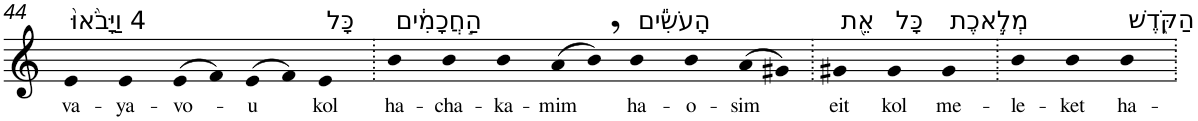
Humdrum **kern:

**kern	**text
*part1	*part1
*staff1	*staff1
*I"Piano	*
*I'Pno	*
!!LO:PB:g=z
*clefG2	*
*k[]	*
=44	=44
!LO:TX:a:t=4 וַיָּבֹ֙אוּ֙	!
!	!LO:LY:b
4e	va-
!	!LO:LY:b
4e	-ya-
!	!LO:LY:b
(>8e	-vo-
8f)	.
!	!LO:LY:b
(>8e	-u
8f)	.
!LO:TX:a:t=כָּל	!
!	!LO:LY:b
4e	kol
=45.	=45.
!LO:TX:a:t=הַ֣חֲכָמִ֔ים	!
!	!LO:LY:b
4b	ha-
!	!LO:LY:b
4b	-cha-
!	!LO:LY:b
4b	-ka-
!	!LO:LY:b
(>8a	-mim
8b,)	.
!LO:TX:a:t=הָעֹשִׂ֕ים	!
!	!LO:LY:b
4b	ha-
!	!LO:LY:b
4b	-o-
!	!LO:LY:b
(>8a	-sim
8g#X)	.
=46.	=46.
!LO:TX:a:t=אֵ֖ת	!
!	!LO:LY:b
4g#X	eit
!LO:TX:a:t=כָּל	!
!	!LO:LY:b
4g#	kol
!LO:TX:a:t=מְלֶ֣אכֶת	!
!	!LO:LY:b
4g#	me-
=47.	=47.
!	!LO:LY:b
4b	-le-
!	!LO:LY:b
4b	-ket
!LO:TX:a:t=הַקֹּ֑דֶשׁ	!
!	!LO:LY:b
4b	ha-
=.	=.
*-	*-
